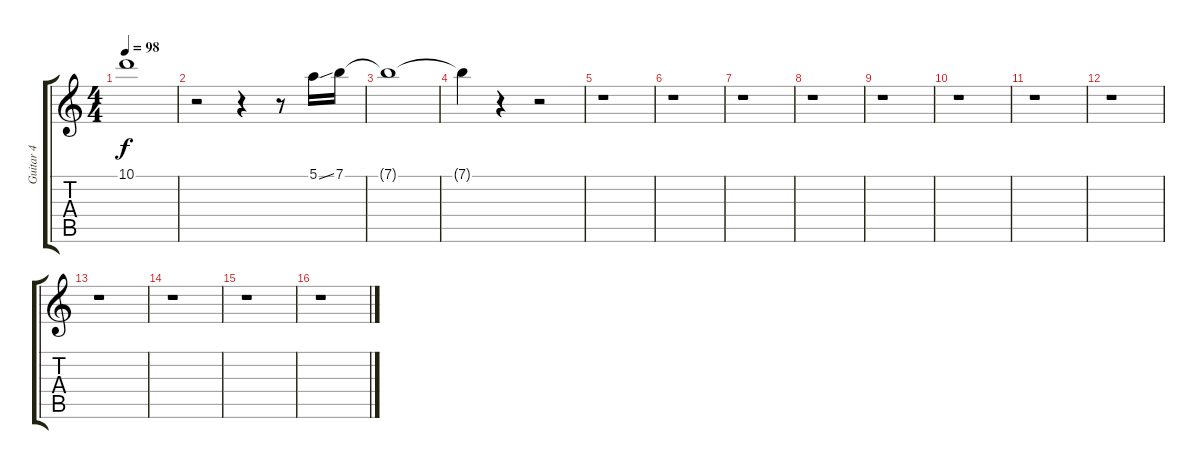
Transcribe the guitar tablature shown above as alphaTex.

\track ("Guitar 4" "Guitar 4") {instrument electricguitarjazz}
\staff {score tabs}
\tuning (E4 B3 G3 D3 A2 E2) {hide}
\ts (4 4)
\tempo 98
\clef g2
\ks c
10.1.1{dy f} |
r.2 r.4 r.8 5.1{ss}.16 7.1.16 |
7.1{t}.1 |
7.1{t}.4 r.4 r.2 |
r.1 |
r.1 |
r.1 |
r.1 |
r.1 |
r.1 |
r.1 |
r.1 |
r.1 |
r.1 |
r.1 |
r.1
